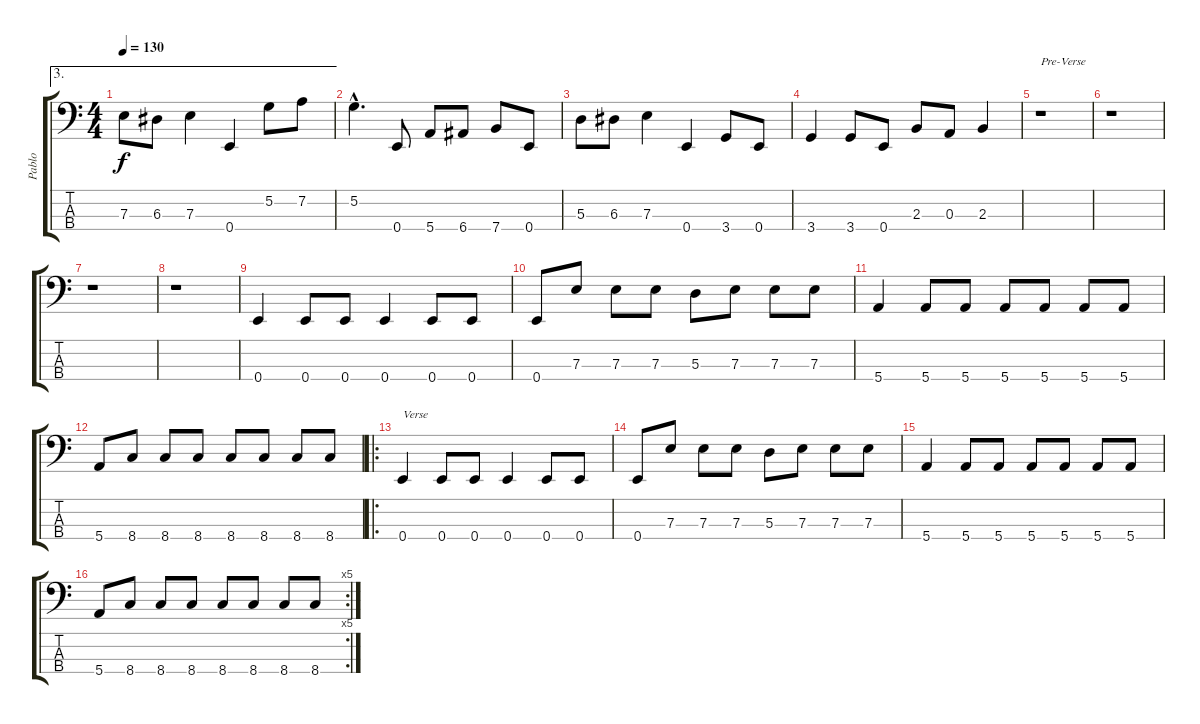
\track ("Pablo" "Pablo") {instrument electricbasspick}
\staff {score tabs}
\tuning (G2 D2 A1 E1) {hide}
\ae 3
\ts (4 4)
\tempo 130
\clef f4
\ks c
7.3.8{dy f} 6.3.8 7.3.4 0.4.4 5.2.8 7.2.8 |
5.2{hac}.4{d} 0.4.8 5.4.8 6.4.8 7.4.8 0.4.8 |
5.3.8 6.3.8 7.3.4 0.4.4 3.4.8 0.4.8 |
3.4.4 3.4.8 0.4.8 2.3.8 0.3.8 2.3.4 |
r.1{txt "Pre-Verse"} |
r.1 |
r.1 |
r.1 |
0.4.4 0.4.8 0.4.8 0.4.4 0.4.8 0.4.8 |
0.4.8 7.3.8 7.3.8 7.3.8 5.3.8 7.3.8 7.3.8 7.3.8 |
5.4.4 5.4.8 5.4.8 5.4.8 5.4.8 5.4.8 5.4.8 |
5.4.8 8.4.8 8.4.8 8.4.8 8.4.8 8.4.8 8.4.8 8.4.8 |
\ro
0.4.4{txt "Verse"} 0.4.8 0.4.8 0.4.4 0.4.8 0.4.8 |
0.4.8 7.3.8 7.3.8 7.3.8 5.3.8 7.3.8 7.3.8 7.3.8 |
5.4.4 5.4.8 5.4.8 5.4.8 5.4.8 5.4.8 5.4.8 |
\rc 5
5.4.8 8.4.8 8.4.8 8.4.8 8.4.8 8.4.8 8.4.8 8.4.8
